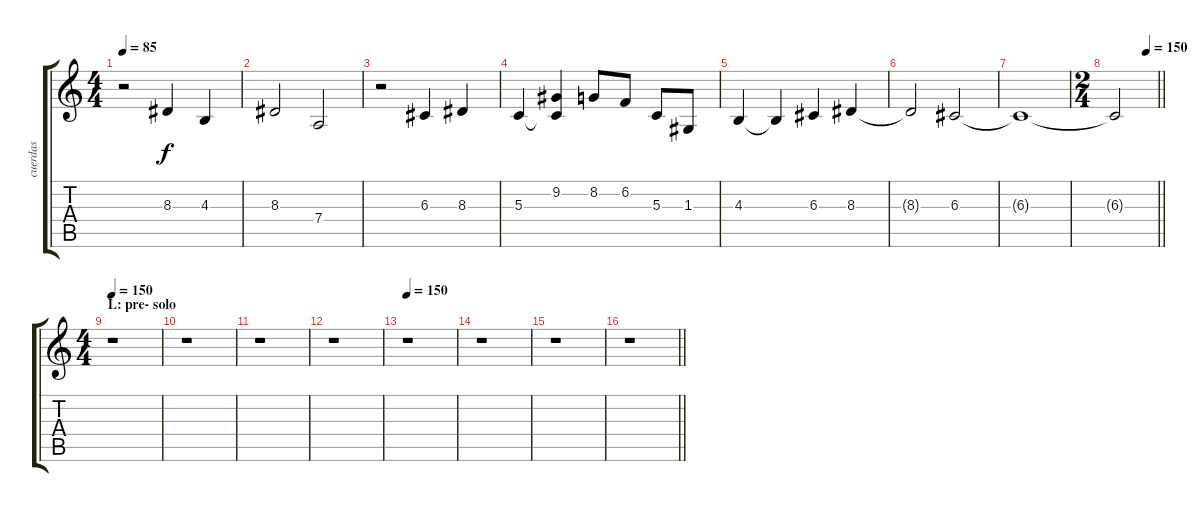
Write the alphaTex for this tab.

\track ("cuerdas" "cuerdas") {instrument stringensemble2}
\staff {score tabs}
\tuning (E4 B3 G3 D3 A2 E2) {hide}
\ts (4 4)
\tempo 85
\clef g2
\ks c
r.2{dy f} 8.3.4 4.3.4 |
8.3.2 7.4.2 |
r.2 6.3.4 8.3.4 |
5.3.4 (9.2 5.3{t}).4 8.2.8 6.2.8 5.3.8 1.3.8 |
4.3.4 4.3{t}.4 6.3.4 8.3.4 |
8.3{t}.2 6.3.2 |
6.3{t}.1 |
\ts (2 4)
\tempo (150 0.75)
\barLineRight lightlight
6.3{t}.2 |
\ts (4 4)
\section ("" "L: pre- solo")
\tempo 150
r.1 |
r.1 |
r.1 |
r.1 |
\tempo 150
r.1 |
r.1 |
r.1 |
\barLineRight lightlight
r.1
